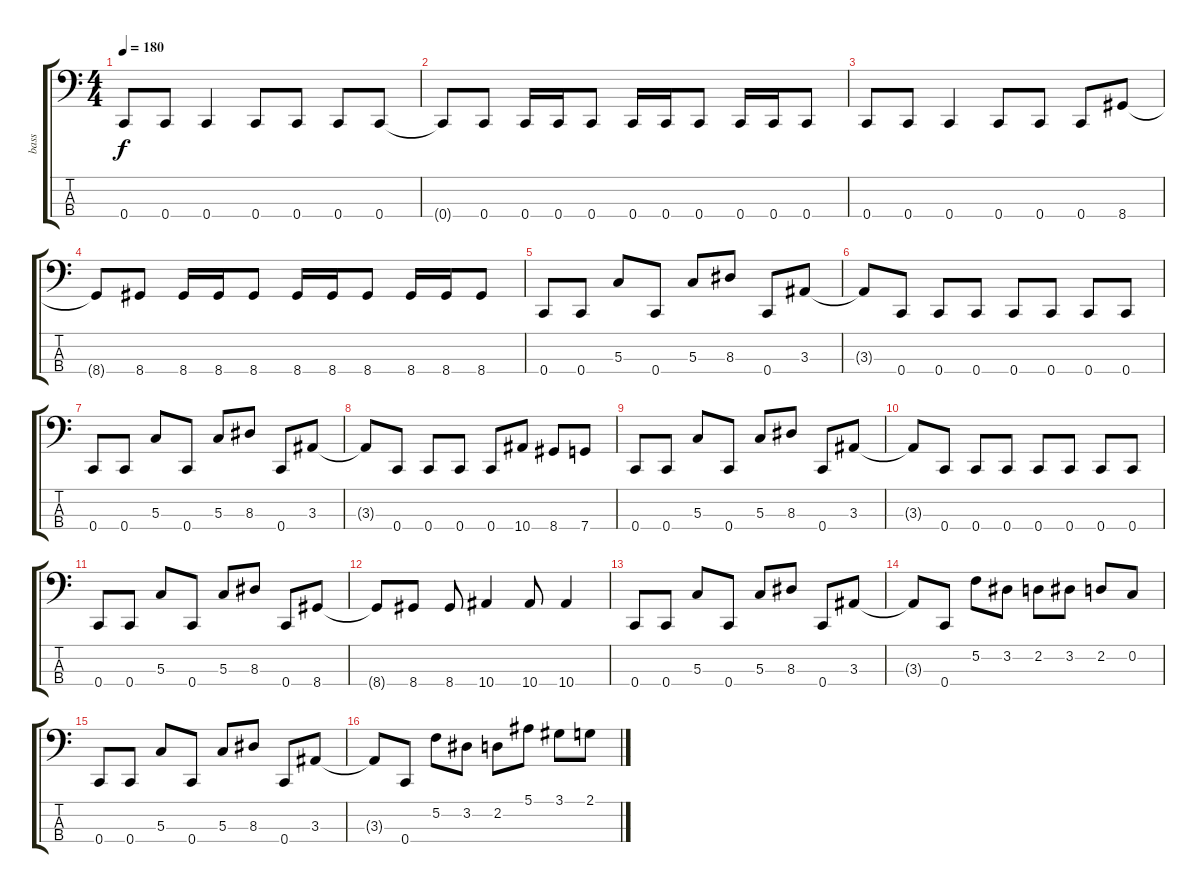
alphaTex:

\track ("bass" "bass") {instrument electricbasspick}
\staff {score tabs}
\tuning (F2 C2 G1 C1) {hide}
\ts (4 4)
\tempo 180
\clef f4
\ks c
0.4.8{dy f} 0.4.8 0.4.4 0.4.8 0.4.8 0.4.8 0.4.8 |
0.4{t}.8 0.4.8 0.4.16 0.4.16 0.4.8 0.4.16 0.4.16 0.4.8 0.4.16 0.4.16 0.4.8 |
0.4.8 0.4.8 0.4.4 0.4.8 0.4.8 0.4.8 8.4.8 |
8.4{t}.8 8.4.8 8.4.16 8.4.16 8.4.8 8.4.16 8.4.16 8.4.8 8.4.16 8.4.16 8.4.8 |
0.4.8 0.4.8 5.3.8 0.4.8 5.3.8 8.3.8 0.4.8 3.3.8 |
3.3{t}.8 0.4.8 0.4.8 0.4.8 0.4.8 0.4.8 0.4.8 0.4.8 |
0.4.8 0.4.8 5.3.8 0.4.8 5.3.8 8.3.8 0.4.8 3.3.8 |
3.3{t}.8 0.4.8 0.4.8 0.4.8 0.4.8 10.4.8 8.4.8 7.4.8 |
0.4.8 0.4.8 5.3.8 0.4.8 5.3.8 8.3.8 0.4.8 3.3.8 |
3.3{t}.8 0.4.8 0.4.8 0.4.8 0.4.8 0.4.8 0.4.8 0.4.8 |
0.4.8 0.4.8 5.3.8 0.4.8 5.3.8 8.3.8 0.4.8 8.4.8 |
8.4{t}.8 8.4.8 8.4.8 10.4.4 10.4.8 10.4.4 |
0.4.8 0.4.8 5.3.8 0.4.8 5.3.8 8.3.8 0.4.8 3.3.8 |
3.3{t}.8 0.4.8 5.2.8 3.2.8 2.2.8 3.2.8 2.2.8 0.2.8 |
0.4.8 0.4.8 5.3.8 0.4.8 5.3.8 8.3.8 0.4.8 3.3.8 |
3.3{t}.8 0.4.8 5.2.8 3.2.8 2.2.8 5.1.8 3.1.8 2.1.8
